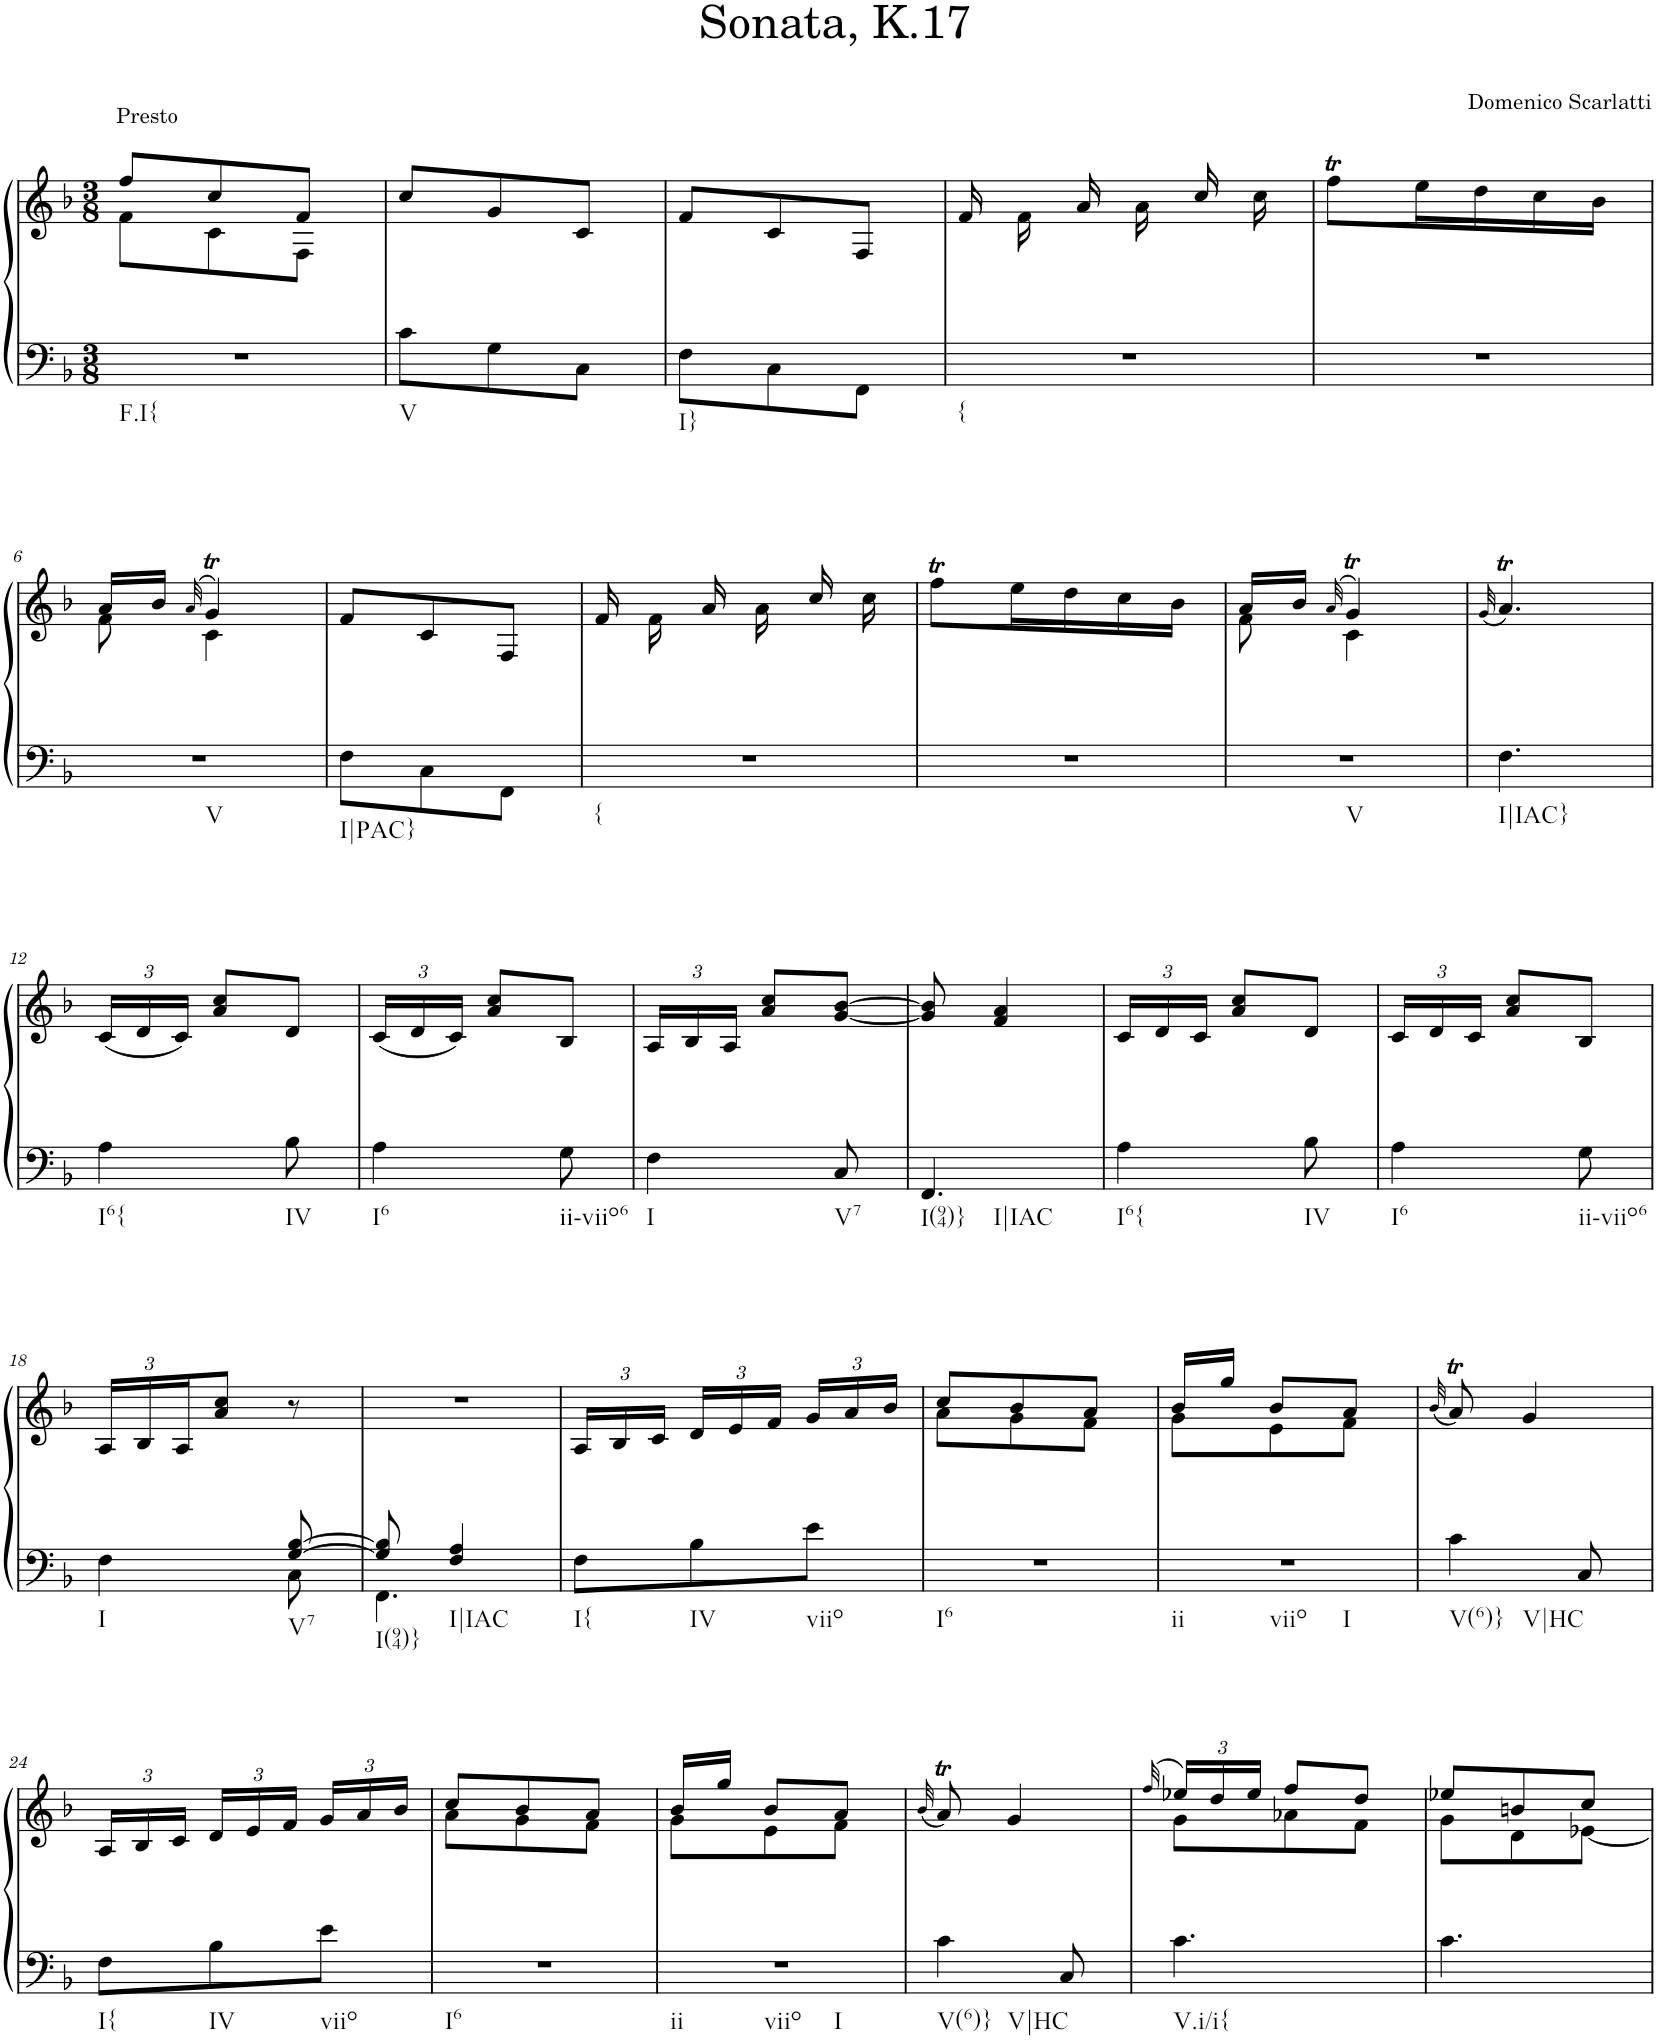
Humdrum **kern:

**kern	**kern
*part1	*part1
*staff2	*staff1
*I"Piano	*
*I'Pno.	*
*clefF4	*clefG2
*k[b-]	*k[b-]
*M3/8	*M3/8
=1	=1
*	*^
!	!LO:TX:a:t=Presto	!
!LO:TX:b:t=F.I{	!	!
4.r	8ff/L	8f\L
.	8cc/	8c\
.	8f/J	8F\J
=2	=2	=2
!LO:TX:b:t=V	!	!
*	*v	*v
8c\L	8cc/L
8G\	8g/
8C\J	8c/J
=3	=3
!LO:TX:b:t=I}	!
8F\L	8f/L
8C\	8c/
8FF\J	8F/J
=4	=4
!LO:TX:b:t={	!
4.r	16f/
.	16f\
.	16a/
.	16a\
.	16cc/
.	16cc\
=5	=5
4.r	8ffT\L
.	16ee\L
.	16dd\
.	16cc\
.	16b-\JJ
!!LO:LB:g=z
=6	=6
*	*^
!LO:TX:b:t=V	!	!
4.r	16a/LL	8f\
.	16b-/JJ	.
.	(32qa/	.
.	4gT/)	4c\
=7	=7	=7
!LO:TX:b:t=I|PAC}	!	!
*	*v	*v
8F\L	8f/L
8C\	8c/
8FF\J	8F/J
=8	=8
!LO:TX:b:t={	!
4.r	16f/
.	16f\
.	16a/
.	16a\
.	16cc/
.	16cc\
=9	=9
4.r	8ffT\L
.	16ee\L
.	16dd\
.	16cc\
.	16b-\JJ
=10	=10
*	*^
!LO:TX:b:t=V	!	!
4.r	16a/LL	8f\
.	16b-/JJ	.
.	(32qa/	.
.	4gT/)	4c\
*	*v	*v
=11	=11
.	(32qg/
!LO:TX:b:t=I|IAC}	!
4.F\	4.at/)
!!LO:LB:g=z
=12	=12
*	*Xbrackettup
!LO:TX:b:t=I6{	!
4A\	(24c/LL
.	24d/
.	24c/JJ)
.	8a/ 8cc/L
!LO:TX:b:t=IV	!
8B-\	8d/J
=13	=13
!LO:TX:b:t=I6	!
4A\	(24c/LL
.	24d/
.	24c/JJ)
.	8a/ 8cc/L
!LO:TX:b:t=ii-viio6	!
8G\	8B-/J
=14	=14
!LO:TX:b:t=I	!
4F\	24A/LL
.	24B-/
.	24A/JJ
.	8a/ 8cc/L
!LO:TX:b:t=V7	!
8C/	[8g/ [8b-/J
=15	=15
!LO:TX:b:t=I(94)}	!
!LO:TX:b:t=I|IAC	!
4.FF/	8g/] 8b-/]
.	4f/ 4a/
=16	=16
!LO:TX:b:t=I6{	!
4A\	24c/LL
.	24d/
.	24c/JJ
.	8a/ 8cc/L
!LO:TX:b:t=IV	!
8B-\	8d/J
=17	=17
!LO:TX:b:t=I6	!
4A\	24c/LL
.	24d/
.	24c/JJ
.	8a/ 8cc/L
!LO:TX:b:t=ii-viio6	!
8G\	8B-/J
!!LO:LB:g=z
=18	=18
*^	*
!LO:TX:b:t=I	!	!
4F\	4ryy	24A/LL
.	.	24B-/
.	.	24A/J
.	.	8a/ 8cc/J
!LO:TX:b:t=V7	!	!
[8G/ [8B-/	8C\	8r
=19	=19	=19
!LO:TX:b:t=I(94)}	!	!
8G/] 8B-/]	4.FF\	4.r
!LO:TX:b:t=I|IAC	!	!
4F/ 4A/	.	.
*v	*v	*
=20	=20
!LO:TX:b:t=I{	!
8F\L	24A/LL
.	24B-/
.	24c/JJ
!LO:TX:b:t=IV	!
8B-\	24d/LL
.	24e/
.	24f/JJ
!LO:TX:b:t=viio	!
8e\J	24g/LL
.	24a/
.	24b-/JJ
=21	=21
*	*^
!LO:TX:b:t=I6	!	!
4.r	8cc/L	8a\L
.	8b-/	8g\
.	8a/J	8f\J
=22	=22	=22
!LO:TX:b:t=ii	!	!
!LO:TX:b:t=viio	!	!
!LO:TX:b:t=I	!	!
4.r	16b-/LL	8g\L
.	16gg/JJ	.
.	8b-/L	8e\
.	8a/J	8f\J
*	*v	*v
=23	=23
.	(32qb-/
!LO:TX:b:t=V(6)}	!
!LO:TX:b:t=V|HC	!
4c\	8at/)
.	4g/
8C/	.
!!LO:LB:g=z
=24	=24
!LO:TX:b:t=I{	!
8F\L	24A/LL
.	24B-/
.	24c/JJ
!LO:TX:b:t=IV	!
8B-\	24d/LL
.	24e/
.	24f/JJ
!LO:TX:b:t=viio	!
8e\J	24g/LL
.	24a/
.	24b-/JJ
=25	=25
*	*^
!LO:TX:b:t=I6	!	!
4.r	8cc/L	8a\L
.	8b-/	8g\
.	8a/J	8f\J
=26	=26	=26
!LO:TX:b:t=ii	!	!
!LO:TX:b:t=viio	!	!
!LO:TX:b:t=I	!	!
4.r	16b-/LL	8g\L
.	16gg/JJ	.
.	8b-/L	8e\
.	8a/J	8f\J
*	*v	*v
=27	=27
.	(32qb-/
!LO:TX:b:t=V(6)}	!
!LO:TX:b:t=V|HC	!
4c\	8at/)
.	4g/
8C/	.
=28	=28
.	(32qff/
*	*^
!LO:TX:b:t=V.i/i{	!	!
4.c\	24ee-X/LL)	8g\L
.	24dd/	.
.	24ee-/JJ	.
.	8ff/L	8a-X\
.	8dd/J	8f\J
=29	=29	=29
4.c\	8ee-X/L	8g\L
.	8bn/	8d\
.	8cc/J	[8e-X\J
*	*v	*v
=	=
*-	*-
